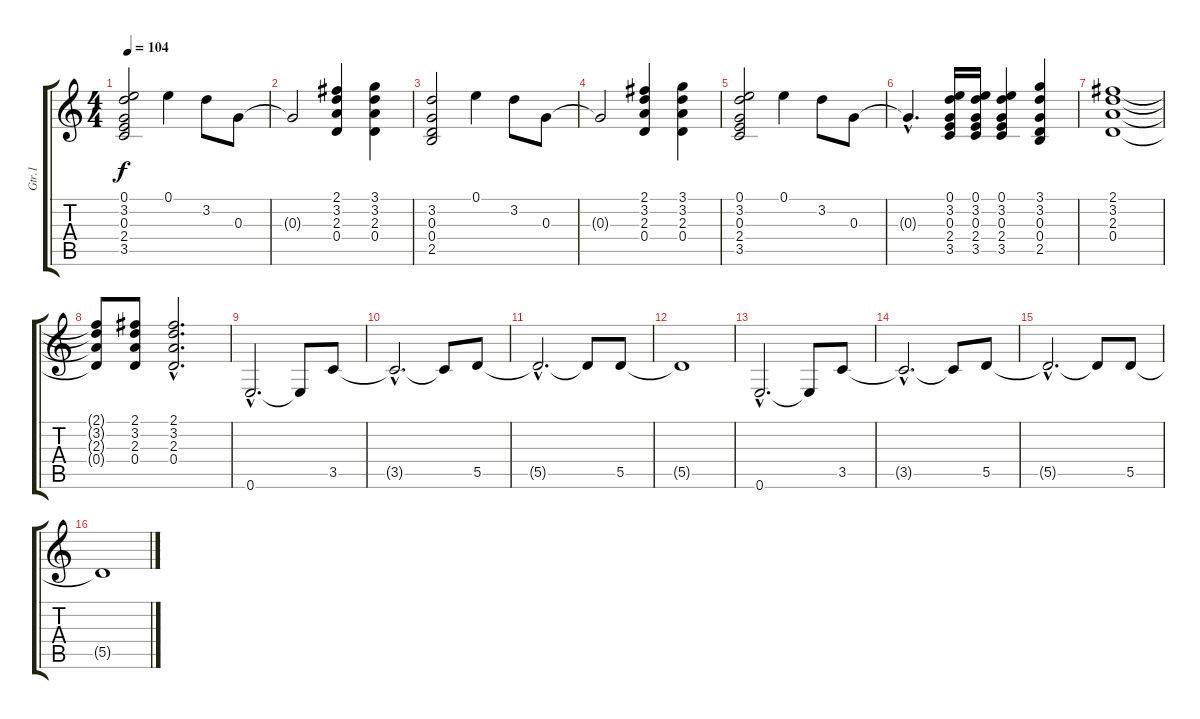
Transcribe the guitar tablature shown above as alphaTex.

\track ("Gtr.1" "Gtr.1") {instrument electricguitarclean}
\staff {score tabs}
\tuning (E4 B3 G3 D3 A2 E2) {hide}
\ts (4 4)
\tempo 104
\clef g2
\ks c
(0.1 3.2 0.3 2.4 3.5).2{dy f} 0.1.4 3.2.8 0.3.8 |
0.3{t}.2 (2.1 3.2 2.3 0.4).4 (3.1 3.2 2.3 0.4).4 |
(3.2 0.3 0.4 2.5).2 0.1.4 3.2.8 0.3.8 |
0.3{t}.2 (2.1 3.2 2.3 0.4).4 (3.1 3.2 2.3 0.4).4 |
(0.1 3.2 0.3 2.4 3.5).2 0.1.4 3.2.8 0.3.8 |
0.3{hac t}.4{d} (0.1 3.2 0.3 2.4 3.5).16 (0.1 3.2 0.3 2.4 3.5).16 (0.1 3.2 0.3 2.4 3.5).4 (3.1 3.2 0.3 0.4 2.5).4 |
(2.1 3.2 2.3 0.4).1 |
(2.1{t} 3.2{t} 2.3{t} 0.4{t}).8 (2.1 3.2 2.3 0.4).8 (2.1{hac} 3.2{hac} 2.3{hac} 0.4{hac}).2{d} |
0.6{hac}.2{d} 0.6{t}.8 3.5.8 |
3.5{hac t}.2{d} 3.5{t}.8 5.5.8 |
5.5{hac t}.2{d} 5.5{t}.8 5.5.8 |
5.5{t}.1 |
0.6{hac}.2{d} 0.6{t}.8 3.5.8 |
3.5{hac t}.2{d} 3.5{t}.8 5.5.8 |
5.5{hac t}.2{d} 5.5{t}.8 5.5.8 |
5.5{t}.1
